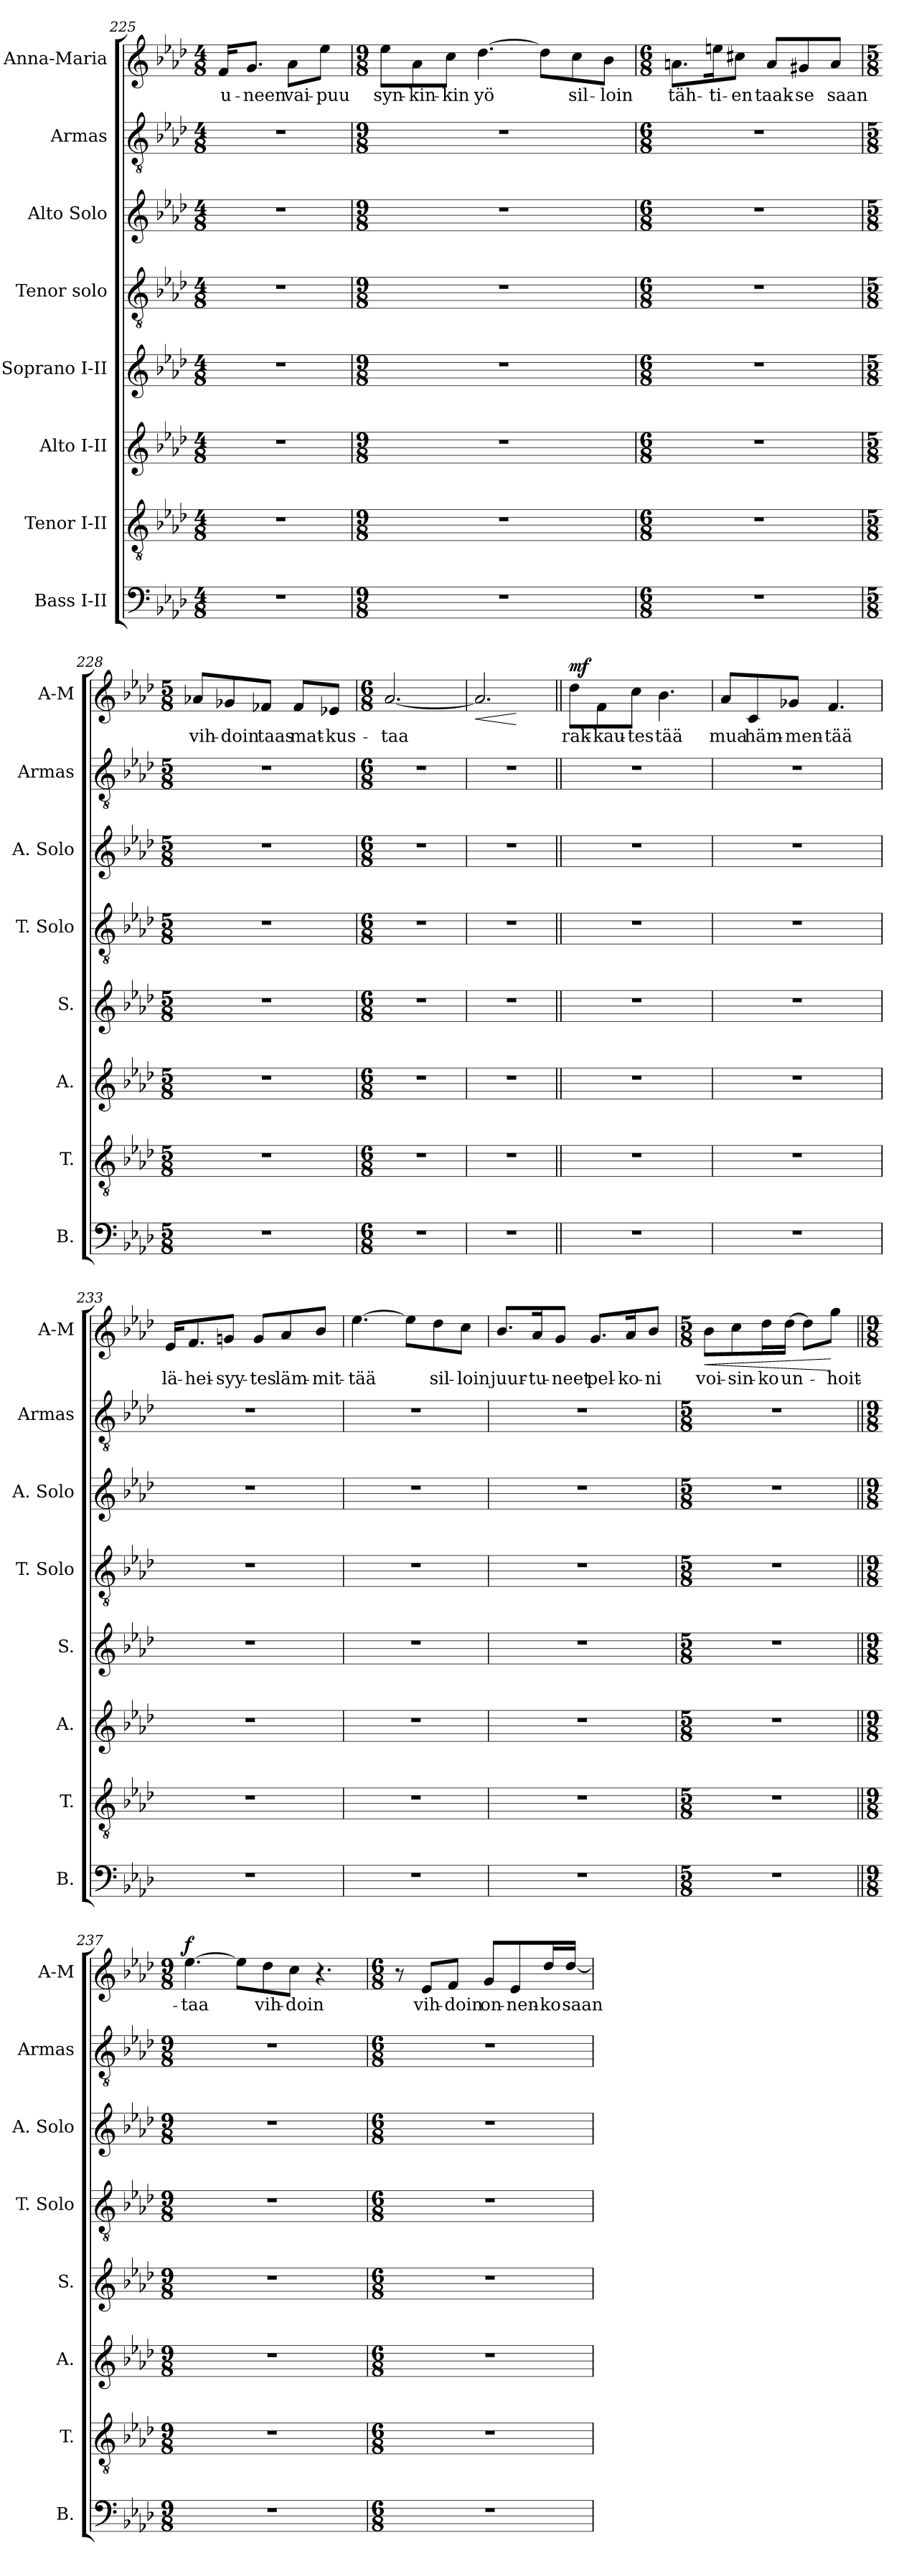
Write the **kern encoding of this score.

**kern	**kern	**kern	**kern	**kern	**kern	**kern	**kern	**text	**dynam
*part8	*part7	*part6	*part5	*part4	*part3	*part2	*part1	*part1	*part1
*staff8	*staff7	*staff6	*staff5	*staff4	*staff3	*staff2	*staff1	*staff1	*staff1
*I"Bass I-II	*I"Tenor I-II	*I"Alto I-II	*I"Soprano I-II	*I"Tenor solo	*I"Alto Solo	*I"Armas	*I"Anna-Maria	*	*
*I'B.	*I'T.	*I'A.	*I'S.	*I'T. Solo	*I'A. Solo	*I'Armas	*I'A-M	*	*
*clefF4	*clefGv2	*clefG2	*clefG2	*clefGv2	*clefG2	*clefGv2	*clefG2	*	*
*	*ITrd7c12	*	*	*ITrd7c12	*	*ITrd7c12	*	*	*
*k[b-e-a-d-]	*k[b-e-a-d-]	*k[b-e-a-d-]	*k[b-e-a-d-]	*k[b-e-a-d-]	*k[b-e-a-d-]	*k[b-e-a-d-]	*k[b-e-a-d-]	*	*
*A-:	*A-:	*A-:	*A-:	*A-:	*A-:	*A-:	*A-:	*	*
*M4/8	*M4/8	*M4/8	*M4/8	*M4/8	*M4/8	*M4/8	*M4/8	*	*
=225	=225	=225	=225	=225	=225	=225	=225	=225	=225
!LO:N:vis=1	!LO:N:vis=1	!LO:N:vis=1	!LO:N:vis=1	!LO:N:vis=1	!LO:N:vis=1	!LO:N:vis=1	!	!	!
!	!	!	!	!	!	!	!	!LO:LY:b:color=#000000	!
2r	2r	2r	2r	2r	2r	2r	16fi/KL	u-	.
!	!	!	!	!	!	!	!	!LO:LY:b:color=#000000	!
.	.	.	.	.	.	.	8.gi/J	-neen	.
!	!	!	!	!	!	!	!	!LO:LY:b:color=#000000	!
.	.	.	.	.	.	.	8a-i\L	vai-	.
!	!	!	!	!	!	!	!	!LO:LY:b:color=#000000	!
.	.	.	.	.	.	.	8ee-i\J	-puu	.
=226	=226	=226	=226	=226	=226	=226	=226	=226	=226
*M9/8	*M9/8	*M9/8	*M9/8	*M9/8	*M9/8	*M9/8	*M9/8	*	*
!LO:N:vis=1	!LO:N:vis=1	!LO:N:vis=1	!LO:N:vis=1	!LO:N:vis=1	!LO:N:vis=1	!LO:N:vis=1	!	!	!
!	!	!	!	!	!	!	!	!LO:LY:b:color=#000000	!
8%9r	8%9r	8%9r	8%9r	8%9r	8%9r	8%9r	8ee-i\L	syn-	.
!	!	!	!	!	!	!	!	!LO:LY:b:color=#000000	!
.	.	.	.	.	.	.	8a-i\	-kin-	.
!	!	!	!	!	!	!	!	!LO:LY:b:color=#000000	!
.	.	.	.	.	.	.	8cci\J	-kin	.
!	!	!	!	!	!	!	!	!LO:LY:b:color=#000000	!
.	.	.	.	.	.	.	[>4.dd-i\	yö	.
.	.	.	.	.	.	.	8dd-i\L]	.	.
!	!	!	!	!	!	!	!	!LO:LY:b:color=#000000	!
.	.	.	.	.	.	.	8cci\	sil-	.
!	!	!	!	!	!	!	!	!LO:LY:b:color=#000000	!
.	.	.	.	.	.	.	8b-i\J	-loin	.
=227	=227	=227	=227	=227	=227	=227	=227	=227	=227
*M6/8	*M6/8	*M6/8	*M6/8	*M6/8	*M6/8	*M6/8	*M6/8	*	*
!LO:N:vis=1	!LO:N:vis=1	!LO:N:vis=1	!LO:N:vis=1	!LO:N:vis=1	!LO:N:vis=1	!LO:N:vis=1	!	!	!
!	!	!	!	!	!	!	!	!LO:LY:b:color=#000000	!
2.r	2.r	2.r	2.r	2.r	2.r	2.r	8.ani\L	täh-	.
!	!	!	!	!	!	!	!	!LO:LY:b:color=#000000	!
.	.	.	.	.	.	.	16eeni\k	-ti-	.
!	!	!	!	!	!	!	!	!LO:LY:b:color=#000000	!
.	.	.	.	.	.	.	8cc#Xi\J	-en	.
!	!	!	!	!	!	!	!	!LO:LY:b:color=#000000	!
.	.	.	.	.	.	.	8ai/L	taak-	.
!	!	!	!	!	!	!	!	!LO:LY:b:color=#000000	!
.	.	.	.	.	.	.	8g#Xi/	-se	.
!	!	!	!	!	!	!	!	!LO:LY:b:color=#000000	!
.	.	.	.	.	.	.	8ai/J	saan	.
!!LO:LB:g=z
=228	=228	=228	=228	=228	=228	=228	=228	=228	=228
*M5/8	*M5/8	*M5/8	*M5/8	*M5/8	*M5/8	*M5/8	*M5/8	*	*
!LO:N:vis=1	!LO:N:vis=1	!LO:N:vis=1	!LO:N:vis=1	!LO:N:vis=1	!LO:N:vis=1	!LO:N:vis=1	!	!	!
!	!	!	!	!	!	!	!	!LO:LY:b:color=#000000	!
8%5r	8%5r	8%5r	8%5r	8%5r	8%5r	8%5r	8a-Xi/L	vih-	.
!	!	!	!	!	!	!	!	!LO:LY:b:color=#000000	!
.	.	.	.	.	.	.	8g-Xi/	-doin	.
!	!	!	!	!	!	!	!	!LO:LY:b:color=#000000	!
.	.	.	.	.	.	.	8f-Xi/J	taas	.
!	!	!	!	!	!	!	!	!LO:LY:b:color=#000000	!
.	.	.	.	.	.	.	8f-i/L	mat-	.
!	!	!	!	!	!	!	!	!LO:LY:b:color=#000000	!
.	.	.	.	.	.	.	8e-Xi/J	-kus-	.
=229	=229	=229	=229	=229	=229	=229	=229	=229	=229
*M6/8	*M6/8	*M6/8	*M6/8	*M6/8	*M6/8	*M6/8	*M6/8	*	*
!LO:N:vis=1	!LO:N:vis=1	!LO:N:vis=1	!LO:N:vis=1	!LO:N:vis=1	!LO:N:vis=1	!LO:N:vis=1	!	!	!
!	!	!	!	!	!	!	!	!LO:LY:b:color=#000000	!
2.r	2.r	2.r	2.r	2.r	2.r	2.r	[<2.a-i/	-taa	.
=230	=230	=230	=230	=230	=230	=230	=230	=230	=230
!LO:N:vis=1	!LO:N:vis=1	!LO:N:vis=1	!LO:N:vis=1	!LO:N:vis=1	!LO:N:vis=1	!LO:N:vis=1	!	!	!LO:HP:b
2.r	2.r	2.r	2.r	2.r	2.r	2.r	2.a-i/]	.	<
.	.	.	.	.	.	.	.	.	[
=231||	=231||	=231||	=231||	=231||	=231||	=231||	=231||	=231||	=231||
!LO:N:vis=1	!LO:N:vis=1	!LO:N:vis=1	!LO:N:vis=1	!LO:N:vis=1	!LO:N:vis=1	!LO:N:vis=1	!	!	!
!	!	!	!	!	!	!	!	!LO:LY:b:color=#000000	!
2.r	2.r	2.r	2.r	2.r	2.r	2.r	8dd-i\L	rak-	mf
!	!	!	!	!	!	!	!	!LO:LY:b:color=#000000	!
.	.	.	.	.	.	.	8fi\	-kau-	.
!	!	!	!	!	!	!	!	!LO:LY:b:color=#000000	!
.	.	.	.	.	.	.	8cci\J	-tes	.
!	!	!	!	!	!	!	!	!LO:LY:b:color=#000000	!
.	.	.	.	.	.	.	4.b-i\	tää	.
=232	=232	=232	=232	=232	=232	=232	=232	=232	=232
!LO:N:vis=1	!LO:N:vis=1	!LO:N:vis=1	!LO:N:vis=1	!LO:N:vis=1	!LO:N:vis=1	!LO:N:vis=1	!	!	!
!	!	!	!	!	!	!	!	!LO:LY:b:color=#000000	!
2.r	2.r	2.r	2.r	2.r	2.r	2.r	8a-i/L	mua	.
!	!	!	!	!	!	!	!	!LO:LY:b:color=#000000	!
.	.	.	.	.	.	.	8ci/	häm-	.
!	!	!	!	!	!	!	!	!LO:LY:b:color=#000000	!
.	.	.	.	.	.	.	8g-Xi/J	-men-	.
!	!	!	!	!	!	!	!	!LO:LY:b:color=#000000	!
.	.	.	.	.	.	.	4.fi/	-tää	.
!!LO:LB:g=z
=233	=233	=233	=233	=233	=233	=233	=233	=233	=233
!LO:N:vis=1	!LO:N:vis=1	!LO:N:vis=1	!LO:N:vis=1	!LO:N:vis=1	!LO:N:vis=1	!LO:N:vis=1	!	!	!
!	!	!	!	!	!	!	!	!LO:LY:b:color=#000000	!
2.r	2.r	2.r	2.r	2.r	2.r	2.r	16e-i/KL	lä-	.
!	!	!	!	!	!	!	!	!LO:LY:b:color=#000000	!
.	.	.	.	.	.	.	8.fi/	-hei-	.
!	!	!	!	!	!	!	!	!LO:LY:b:color=#000000	!
.	.	.	.	.	.	.	8gni/J	-syy-	.
!	!	!	!	!	!	!	!	!LO:LY:b:color=#000000	!
.	.	.	.	.	.	.	8gi/L	-tes	.
!	!	!	!	!	!	!	!	!LO:LY:b:color=#000000	!
.	.	.	.	.	.	.	8a-i/	läm-	.
!	!	!	!	!	!	!	!	!LO:LY:b:color=#000000	!
.	.	.	.	.	.	.	8b-i/J	-mit-	.
=234	=234	=234	=234	=234	=234	=234	=234	=234	=234
!LO:N:vis=1	!LO:N:vis=1	!LO:N:vis=1	!LO:N:vis=1	!LO:N:vis=1	!LO:N:vis=1	!LO:N:vis=1	!	!	!
!	!	!	!	!	!	!	!	!LO:LY:b:color=#000000	!
2.r	2.r	2.r	2.r	2.r	2.r	2.r	[>4.ee-i\	-tää	.
.	.	.	.	.	.	.	8ee-i\L]	.	.
!	!	!	!	!	!	!	!	!LO:LY:b:color=#000000	!
.	.	.	.	.	.	.	8dd-i\	sil-	.
!	!	!	!	!	!	!	!	!LO:LY:b:color=#000000	!
.	.	.	.	.	.	.	8cci\J	-loin	.
=235	=235	=235	=235	=235	=235	=235	=235	=235	=235
!LO:N:vis=1	!LO:N:vis=1	!LO:N:vis=1	!LO:N:vis=1	!LO:N:vis=1	!LO:N:vis=1	!LO:N:vis=1	!	!	!
!	!	!	!	!	!	!	!	!LO:LY:b:color=#000000	!
2.r	2.r	2.r	2.r	2.r	2.r	2.r	8.b-i/L	juur-	.
!	!	!	!	!	!	!	!	!LO:LY:b:color=#000000	!
.	.	.	.	.	.	.	16a-i/k	-tu-	.
!	!	!	!	!	!	!	!	!LO:LY:b:color=#000000	!
.	.	.	.	.	.	.	8gi/J	-neet	.
!	!	!	!	!	!	!	!	!LO:LY:b:color=#000000	!
.	.	.	.	.	.	.	8.gi/L	pel-	.
!	!	!	!	!	!	!	!	!LO:LY:b:color=#000000	!
.	.	.	.	.	.	.	16a-i/k	-ko-	.
!	!	!	!	!	!	!	!	!LO:LY:b:color=#000000	!
.	.	.	.	.	.	.	8b-i/J	-ni	.
=236	=236	=236	=236	=236	=236	=236	=236	=236	=236
*M5/8	*M5/8	*M5/8	*M5/8	*M5/8	*M5/8	*M5/8	*M5/8	*	*
!LO:N:vis=1	!LO:N:vis=1	!LO:N:vis=1	!LO:N:vis=1	!LO:N:vis=1	!LO:N:vis=1	!LO:N:vis=1	!	!	!
!	!	!	!	!	!	!	!	!LO:LY:b:color=#000000	!LO:HP:b
8%5r	8%5r	8%5r	8%5r	8%5r	8%5r	8%5r	8b-i\L	voi-	<
!	!	!	!	!	!	!	!	!LO:LY:b:color=#000000	!
.	.	.	.	.	.	.	8cci\	-sin-	.
!	!	!	!	!	!	!	!	!LO:LY:b:color=#000000	!
.	.	.	.	.	.	.	16dd-i\L	-ko	.
!	!	!	!	!	!	!	!	!LO:LY:b:color=#000000	!
.	.	.	.	.	.	.	[>16dd-i\JJ	un-	.
.	.	.	.	.	.	.	8dd-i\L]	.	.
!	!	!	!	!	!	!	!	!LO:LY:b:color=#000000	!
.	.	.	.	.	.	.	8ggi\J	-hoit-	[
!!LO:LB:g=z
=237||	=237||	=237||	=237||	=237||	=237||	=237||	=237||	=237||	=237||
*M9/8	*M9/8	*M9/8	*M9/8	*M9/8	*M9/8	*M9/8	*M9/8	*	*
!LO:N:vis=1	!LO:N:vis=1	!LO:N:vis=1	!LO:N:vis=1	!LO:N:vis=1	!LO:N:vis=1	!LO:N:vis=1	!	!	!
!	!	!	!	!	!	!	!	!LO:LY:b:color=#000000	!
8%9r	8%9r	8%9r	8%9r	8%9r	8%9r	8%9r	[>4.ee-i\	-taa	f
.	.	.	.	.	.	.	8ee-i\L]	.	.
!	!	!	!	!	!	!	!	!LO:LY:b:color=#000000	!
.	.	.	.	.	.	.	8dd-i\	vih-	.
!	!	!	!	!	!	!	!	!LO:LY:b:color=#000000	!
.	.	.	.	.	.	.	8cci\J	-doin	.
.	.	.	.	.	.	.	4.r	.	.
=238	=238	=238	=238	=238	=238	=238	=238	=238	=238
*M6/8	*M6/8	*M6/8	*M6/8	*M6/8	*M6/8	*M6/8	*M6/8	*	*
!LO:N:vis=1	!LO:N:vis=1	!LO:N:vis=1	!LO:N:vis=1	!LO:N:vis=1	!LO:N:vis=1	!LO:N:vis=1	!	!	!
2.r	2.r	2.r	2.r	2.r	2.r	2.r	8r	.	.
!	!	!	!	!	!	!	!	!LO:LY:b:color=#000000	!
.	.	.	.	.	.	.	8e-i/L	vih-	.
!	!	!	!	!	!	!	!	!LO:LY:b:color=#000000	!
.	.	.	.	.	.	.	8fi/J	-doin	.
!	!	!	!	!	!	!	!	!LO:LY:b:color=#000000	!
.	.	.	.	.	.	.	8gi/L	on-	.
!	!	!	!	!	!	!	!	!LO:LY:b:color=#000000	!
.	.	.	.	.	.	.	8e-i/	-nen-	.
!	!	!	!	!	!	!	!	!LO:LY:b:color=#000000	!
.	.	.	.	.	.	.	16dd-i/L	-ko	.
!	!	!	!	!	!	!	!	!LO:LY:b:color=#000000	!
.	.	.	.	.	.	.	[<16dd-i/JJ	saan	.
=	=	=	=	=	=	=	=	=	=
*-	*-	*-	*-	*-	*-	*-	*-	*-	*-
